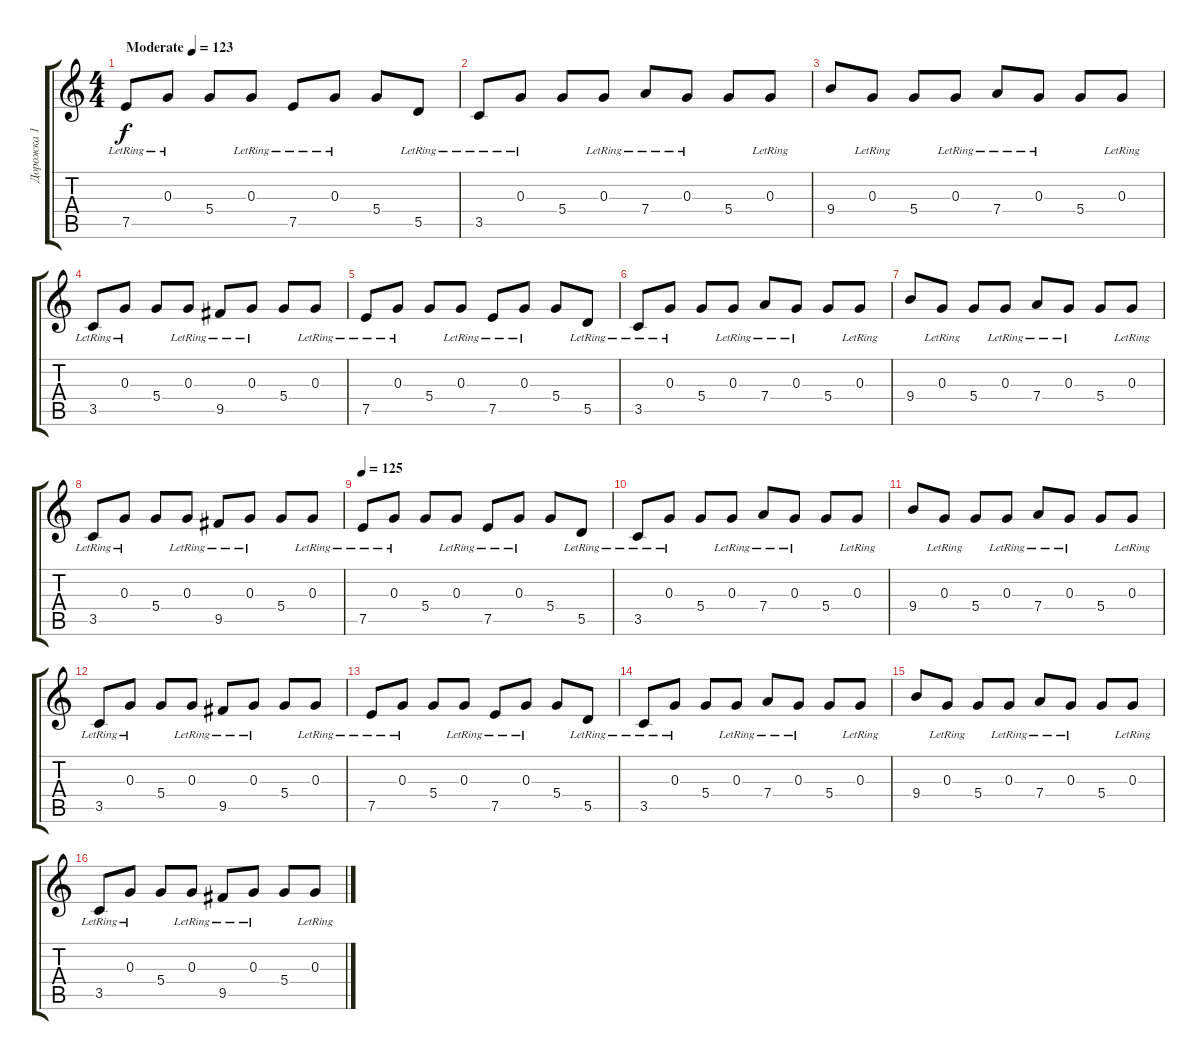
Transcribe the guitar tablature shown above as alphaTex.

\track ("Дорожка 1" "Дорожка 1") {instrument acousticguitarsteel}
\staff {score tabs}
\tuning (E4 B3 G3 D3 A2 E2) {hide}
\ts (4 4)
\tempo (123 "Moderate")
\clef g2
\ks c
7.5{lr}.8{dy f instrument acousticguitarsteel} 0.3{lr}.8 5.4.8 0.3{lr}.8 7.5{lr}.8 0.3{lr}.8 5.4.8 5.5{lr}.8 |
3.5{lr}.8 0.3{lr}.8 5.4.8 0.3{lr}.8 7.4{lr}.8 0.3{lr}.8 5.4.8 0.3{lr}.8 |
9.4.8 0.3{lr}.8 5.4.8 0.3{lr}.8 7.4{lr}.8 0.3{lr}.8 5.4.8 0.3{lr}.8 |
3.5{lr}.8 0.3{lr}.8 5.4.8 0.3{lr}.8 9.5{lr}.8 0.3{lr}.8 5.4.8 0.3{lr}.8 |
7.5{lr}.8 0.3{lr}.8 5.4.8 0.3{lr}.8 7.5{lr}.8 0.3{lr}.8 5.4.8 5.5{lr}.8 |
3.5{lr}.8 0.3{lr}.8 5.4.8 0.3{lr}.8 7.4{lr}.8 0.3{lr}.8 5.4.8 0.3{lr}.8 |
9.4.8 0.3{lr}.8 5.4.8 0.3{lr}.8 7.4{lr}.8 0.3{lr}.8 5.4.8 0.3{lr}.8 |
3.5{lr}.8 0.3{lr}.8 5.4.8 0.3{lr}.8 9.5{lr}.8 0.3{lr}.8 5.4.8 0.3{lr}.8 |
\tempo 125
7.5{lr}.8 0.3{lr}.8 5.4.8 0.3{lr}.8 7.5{lr}.8 0.3{lr}.8 5.4.8 5.5{lr}.8 |
3.5{lr}.8 0.3{lr}.8 5.4.8 0.3{lr}.8 7.4{lr}.8 0.3{lr}.8 5.4.8 0.3{lr}.8 |
9.4.8 0.3{lr}.8 5.4.8 0.3{lr}.8 7.4{lr}.8 0.3{lr}.8 5.4.8 0.3{lr}.8 |
3.5{lr}.8 0.3{lr}.8 5.4.8 0.3{lr}.8 9.5{lr}.8 0.3{lr}.8 5.4.8 0.3{lr}.8 |
7.5{lr}.8 0.3{lr}.8 5.4.8 0.3{lr}.8 7.5{lr}.8 0.3{lr}.8 5.4.8 5.5{lr}.8 |
3.5{lr}.8 0.3{lr}.8 5.4.8 0.3{lr}.8 7.4{lr}.8 0.3{lr}.8 5.4.8 0.3{lr}.8 |
9.4.8 0.3{lr}.8 5.4.8 0.3{lr}.8 7.4{lr}.8 0.3{lr}.8 5.4.8 0.3{lr}.8 |
3.5{lr}.8 0.3{lr}.8 5.4.8 0.3{lr}.8 9.5{lr}.8 0.3{lr}.8 5.4.8 0.3{lr}.8
